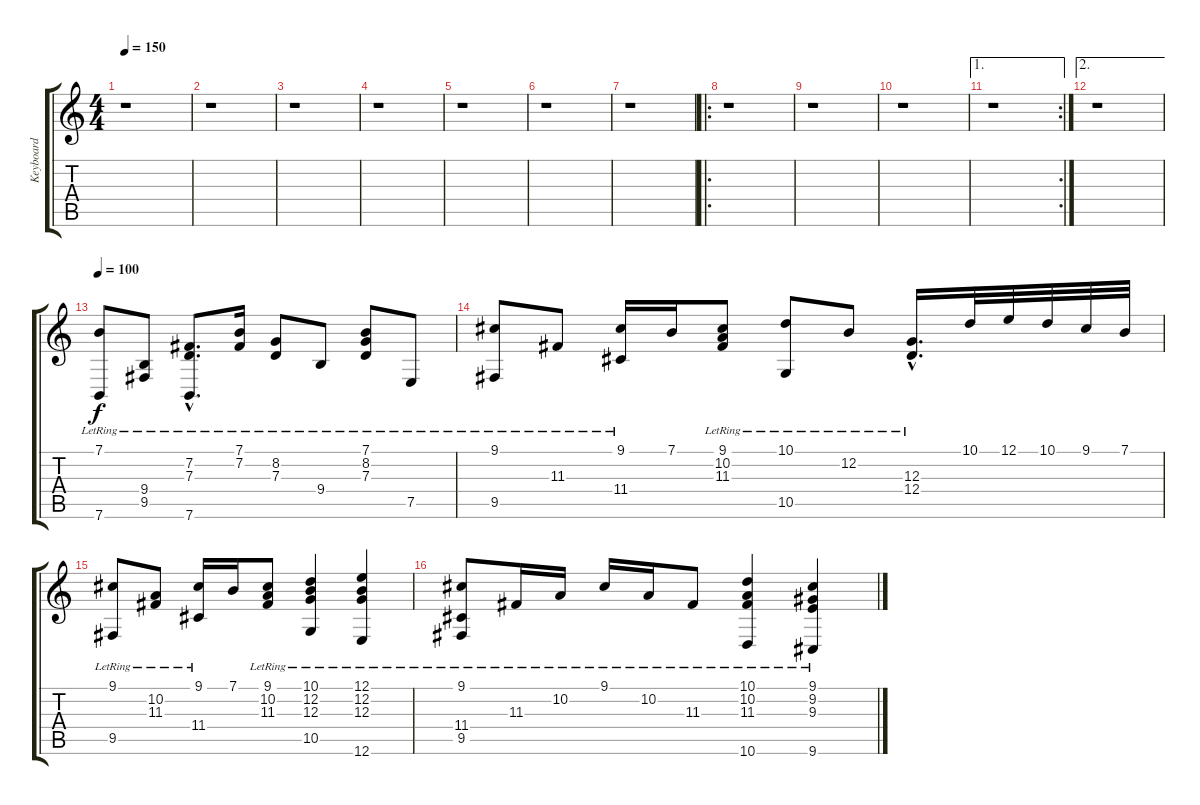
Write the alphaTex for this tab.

\track ("Keyboard" "Keyboard") {instrument acousticgrandpiano}
\staff {score tabs}
\tuning (E4 B3 G3 D3 A2 E2) {hide}
\ts (4 4)
\tempo 150
\clef g2
\ks c
r.1{dy f} |
r.1 |
r.1 |
r.1 |
r.1 |
r.1 |
r.1 |
\ro
r.1 |
r.1 |
r.1 |
\ae 1
\rc 2
r.1 |
\ae 2
r.1 |
\tempo 100
(7.1{lr} 7.6{lr}).8{volume 11} (9.4{lr} 9.5{lr}).8 (7.2{hac lr} 7.3{hac lr} 7.6{hac lr}).8{d} (7.1{lr} 7.2).16 (8.2{lr} 7.3{lr}).8 9.4{lr}.8 (7.1{lr} 8.2{lr} 7.3{lr}).8 7.5{lr}.8 |
(9.1{lr} 9.5{lr}).8 11.3{lr}.8 (9.1 11.4{lr}).16 7.1.16 (9.1 10.2{lr} 11.3{lr}).8 (10.1{lr} 10.5{lr}).8 12.2{lr}.8 (12.3{hac lr} 12.4{hac lr}).16{d} 10.1.32 12.1.32 10.1.32 9.1.32 7.1.32 |
(9.1{lr} 9.5{lr}).8 (10.2{lr} 11.3{lr}).8 (9.1 11.4{lr}).16 7.1.16 (9.1 10.2{lr} 11.3{lr}).8 (10.1 12.2{lr} 12.3{lr} 10.5{lr}).4 (12.1 12.2{lr} 12.3{lr} 12.6{lr}).4 |
(9.1{lr} 11.4{lr} 9.5{lr}).8 11.3{lr}.16 10.2{lr}.16 9.1{lr}.16 10.2{lr}.16 11.3{lr}.8 (10.1{lr} 10.2{lr} 11.3{lr} 10.6).4 (9.1{lr} 9.2 9.3 9.6).4
